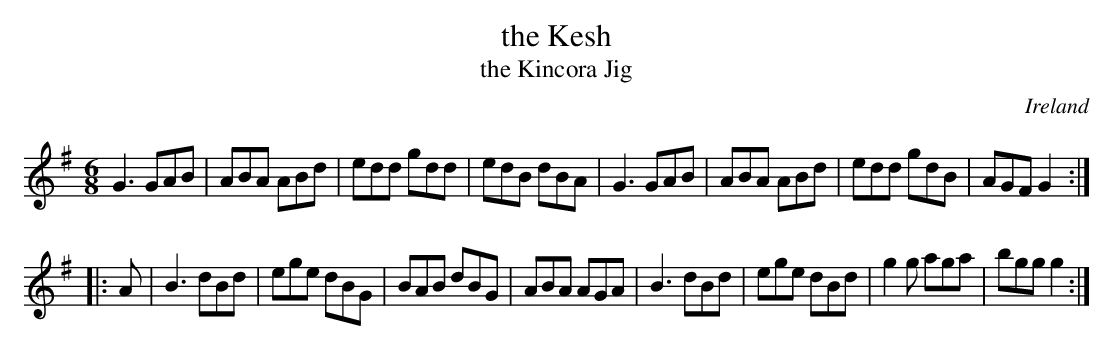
X:1
T:the Kesh
T:the Kincora Jig
M:6/8
O:Ireland
K:G major
G3 GAB|ABA ABd|edd gdd|edB dBA|\
G3 GAB|ABA ABd|edd gdB|AGF G2:|
|:A|\
B3 dBd|ege dBG|BAB dBG|ABA AGA|\
B3 dBd|ege dBd|g2g aga|bgg g2:|
